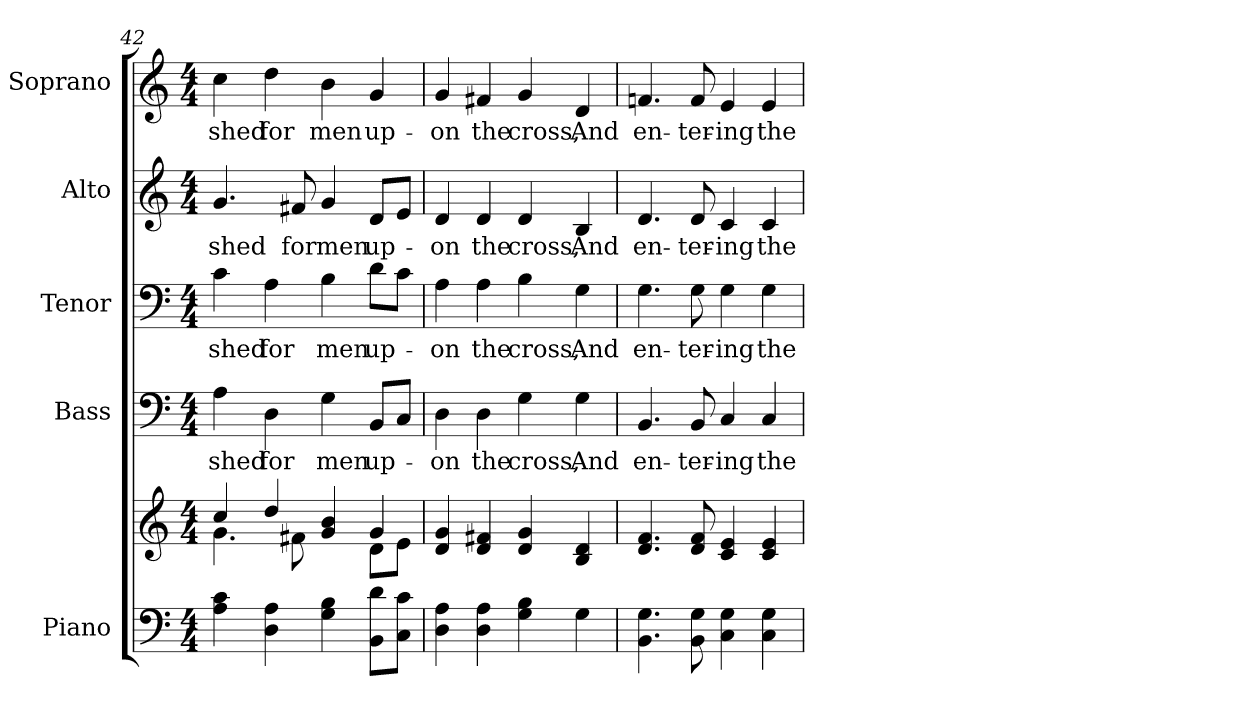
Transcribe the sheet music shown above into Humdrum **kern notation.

**kern	**kern	**kern	**text	**kern	**text	**kern	**text	**kern	**text
*part5	*part5	*part4	*part4	*part3	*part3	*part2	*part2	*part1	*part1
*staff6	*staff5	*staff4	*staff4	*staff3	*staff3	*staff2	*staff2	*staff1	*staff1
*I"Piano	*	*I"Bass	*	*I"Tenor	*	*I"Alto	*	*I"Soprano	*
*I'Pno.	*	*I'B.	*	*I'T.	*	*I'A.	*	*I'S.	*
!!LO:PB:g=z
*clefF4	*clefG2	*clefF4	*	*clefF4	*	*clefG2	*	*clefG2	*
*k[]	*k[]	*k[]	*	*k[]	*	*k[]	*	*k[]	*
*C:	*C:	*C:	*	*C:	*	*C:	*	*C:	*
*M4/4	*M4/4	*M4/4	*	*M4/4	*	*M4/4	*	*M4/4	*
=42	=42	=42	=42	=42	=42	=42	=42	=42	=42
*	*^	*	*	*	*	*	*	*	*
!	!	!	!	!LO:LY:b:color=#000000	!	!	!	!	!	!
!	!	!	!	!	!	!LO:LY:b:color=#000000	!	!	!	!
!	!	!	!	!	!	!	!	!LO:LY:b:color=#000000	!	!
!	!	!	!	!	!	!	!	!	!	!LO:LY:b:color=#000000
4Ai\ 4ci	4cci/	4.gi\	4Ai\	shed	4ci\	shed	4.gi/	shed	4cci\	shed
!	!	!	!	!LO:LY:b:color=#000000	!	!	!	!	!	!
!	!	!	!	!	!	!LO:LY:b:color=#000000	!	!	!	!
!	!	!	!	!	!	!	!	!	!	!LO:LY:b:color=#000000
4Di\ 4Ai	4ddi/	.	4Di\	for	4Ai\	for	.	.	4ddi\	for
!	!	!	!	!	!	!	!	!LO:LY:b:color=#000000	!	!
.	.	8f#Xi\	.	.	.	.	8f#Xi/	for	.	.
!	!	!	!	!LO:LY:b:color=#000000	!	!	!	!	!	!
!	!	!	!	!	!	!LO:LY:b:color=#000000	!	!	!	!
!	!	!	!	!	!	!	!	!LO:LY:b:color=#000000	!	!
!	!	!	!	!	!	!	!	!	!	!LO:LY:b:color=#000000
4Gi\ 4Bi	4gi/ 4bi	4ryy	4Gi\	men	4Bi\	men	4gi/	men	4bi\	men
!	!	!	!	!LO:LY:b:color=#000000	!	!	!	!	!	!
!	!	!	!	!	!	!LO:LY:b:color=#000000	!	!	!	!
!	!	!	!	!	!	!	!	!LO:LY:b:color=#000000	!	!
!	!	!	!	!	!	!	!	!	!	!LO:LY:b:color=#000000
8BBi\ 8diL	4gi/	8di\L	8BBi/L	up-	8di\L	up-	8di/L	up-	4gi/	up-
8Ci\ 8ciJ	.	8ei\J	8Ci/J	.	8ci\J	.	8ei/J	.	.	.
*	*v	*v	*	*	*	*	*	*	*	*
=43	=43	=43	=43	=43	=43	=43	=43	=43	=43
*	*^	*	*	*	*	*	*	*	*
!	!	!	!	!LO:LY:b:color=#000000	!	!	!	!	!	!
*	*v	*v	*	*	*	*	*	*	*	*
*	*^	*	*	*	*	*	*	*	*
!	!	!	!	!	!	!LO:LY:b:color=#000000	!	!	!	!
*	*v	*v	*	*	*	*	*	*	*	*
*	*^	*	*	*	*	*	*	*	*
!	!	!	!	!	!	!	!	!LO:LY:b:color=#000000	!	!
*	*v	*v	*	*	*	*	*	*	*	*
*	*^	*	*	*	*	*	*	*	*
!	!	!	!	!	!	!	!	!	!	!LO:LY:b:color=#000000
*	*v	*v	*	*	*	*	*	*	*	*
4Di\ 4Ai	4di/ 4gi	4Di\	-on	4Ai\	-on	4di/	-on	4gi/	-on
!	!	!	!LO:LY:b:color=#000000	!	!	!	!	!	!
!	!	!	!	!	!LO:LY:b:color=#000000	!	!	!	!
!	!	!	!	!	!	!	!LO:LY:b:color=#000000	!	!
!	!	!	!	!	!	!	!	!	!LO:LY:b:color=#000000
4Di\ 4Ai	4di/ 4f#Xi	4Di\	the	4Ai\	the	4di/	the	4f#Xi/	the
!	!	!	!LO:LY:b:color=#000000	!	!	!	!	!	!
!	!	!	!	!	!LO:LY:b:color=#000000	!	!	!	!
!	!	!	!	!	!	!	!LO:LY:b:color=#000000	!	!
!	!	!	!	!	!	!	!	!	!LO:LY:b:color=#000000
4Gi\ 4Bi	4di/ 4gi	4Gi\	cross,	4Bi\	cross,	4di/	cross,	4gi/	cross,
!	!	!	!LO:LY:b:color=#000000	!	!	!	!	!	!
!	!	!	!	!	!LO:LY:b:color=#000000	!	!	!	!
!	!	!	!	!	!	!	!LO:LY:b:color=#000000	!	!
!	!	!	!	!	!	!	!	!	!LO:LY:b:color=#000000
4Gi\	4Bi/ 4di	4Gi\	And	4Gi\	And	4Bi/	And	4di/	And
!!LO:PB:g=z
=44	=44	=44	=44	=44	=44	=44	=44	=44	=44
!	!	!	!LO:LY:b:color=#000000	!	!	!	!	!	!
!	!	!	!	!	!LO:LY:b:color=#000000	!	!	!	!
!	!	!	!	!	!	!	!LO:LY:b:color=#000000	!	!
!	!	!	!	!	!	!	!	!	!LO:LY:b:color=#000000
4.BBi\ 4.Gi	4.di/ 4.fi	4.BBi/	en-	4.Gi\	en-	4.di/	en-	4.fni/	en-
!	!	!	!LO:LY:b:color=#000000	!	!	!	!	!	!
!	!	!	!	!	!LO:LY:b:color=#000000	!	!	!	!
!	!	!	!	!	!	!	!LO:LY:b:color=#000000	!	!
!	!	!	!	!	!	!	!	!	!LO:LY:b:color=#000000
8BBi\ 8Gi	8di/ 8fi	8BBi/	-ter-	8Gi\	-ter-	8di/	-ter-	8fi/	-ter-
!	!	!	!LO:LY:b:color=#000000	!	!	!	!	!	!
!	!	!	!	!	!LO:LY:b:color=#000000	!	!	!	!
!	!	!	!	!	!	!	!LO:LY:b:color=#000000	!	!
!	!	!	!	!	!	!	!	!	!LO:LY:b:color=#000000
4Ci\ 4Gi	4ci/ 4ei	4Ci/	-ing	4Gi\	-ing	4ci/	-ing	4ei/	-ing
!	!	!	!LO:LY:b:color=#000000	!	!	!	!	!	!
!	!	!	!	!	!LO:LY:b:color=#000000	!	!	!	!
!	!	!	!	!	!	!	!LO:LY:b:color=#000000	!	!
!	!	!	!	!	!	!	!	!	!LO:LY:b:color=#000000
4Ci\ 4Gi	4ci/ 4ei	4Ci/	the	4Gi\	the	4ci/	the	4ei/	the
=	=	=	=	=	=	=	=	=	=
*-	*-	*-	*-	*-	*-	*-	*-	*-	*-
